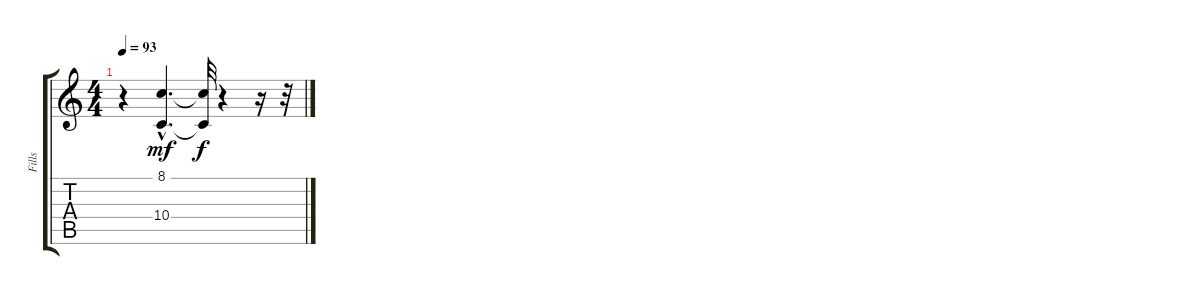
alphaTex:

\track ("Fills" "Fills") {instrument pad4choir}
\staff {score tabs}
\tuning (E4 B3 G3 D3 A2 E2) {hide}
\ts (4 4)
\tempo 93
\clef g2
\ks c
r.4{dy mf} (8.1{hac} 10.4{hac}).4{d} (8.1{t} 10.4{t}).32{dy f} r.4 r.16 r.32
